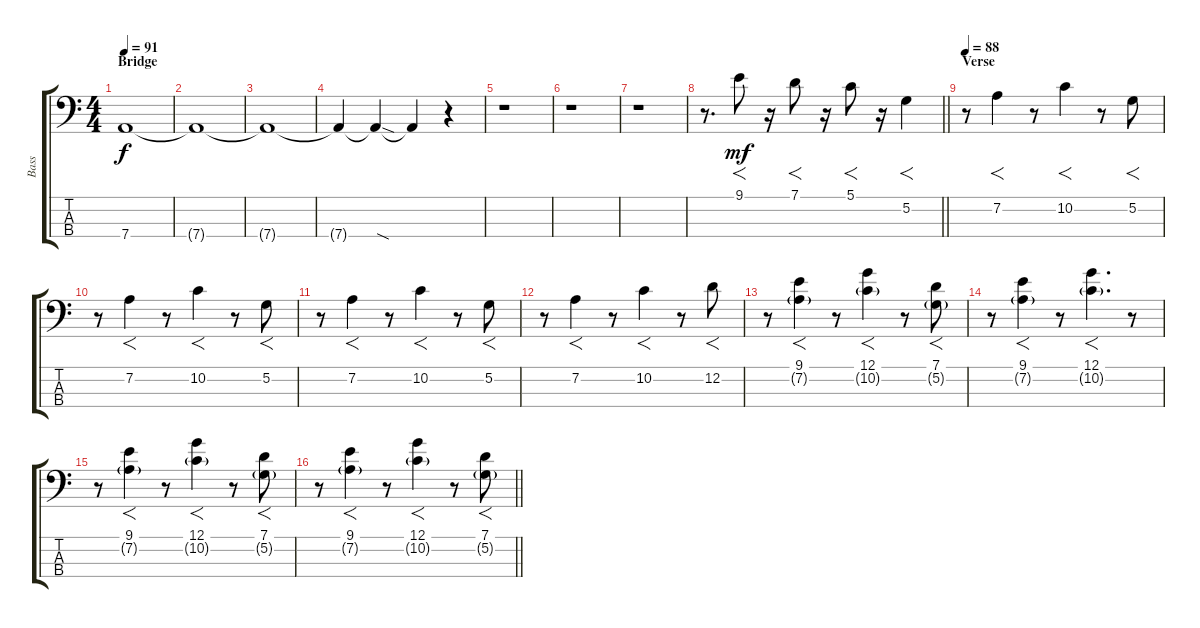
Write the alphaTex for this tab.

\track ("Bass" "Bass") {instrument electricbasspick}
\staff {score tabs}
\tuning (G2 D2 A1 D1) {hide}
\ts (4 4)
\section ("" "Bridge")
\tempo 91
\clef f4
\ks c
7.4.1{dy f volume 0} |
7.4{t}.1 |
7.4{t}.1 |
7.4{t}.4 7.4{sod t}.4 7.4{t}.4 r.4 |
r.1 |
r.1 |
r.1 |
\barLineRight lightlight
r.8{d volume 16 instrument overdrivenguitar} 9.1.8{f dy mf} r.16 7.1.8{f} r.16 5.1.8{f} r.16 5.2.4{f} |
\section ("" "Verse")
\tempo 88
r.8{volume 13 balance 14 instrument overdrivenguitar} 7.2.4{f} r.8 10.2.4{f} r.8 5.2.8{f} |
r.8 7.2.4{f} r.8 10.2.4{f} r.8 5.2.8{f} |
r.8 7.2.4{f} r.8 10.2.4{f} r.8 5.2.8{f} |
r.8 7.2.4{f} r.8 10.2.4{f} r.8 12.2.8{f} |
r.8 (9.1 7.2{g}).4{f} r.8 (12.1 10.2{g}).4{f} r.8 (7.1 5.2{g}).8{f} |
r.8 (9.1 7.2{g}).4{f} r.8 (12.1 10.2{g}).4{f d} r.8 |
r.8 (9.1 7.2{g}).4{f} r.8 (12.1 10.2{g}).4{f} r.8 (7.1 5.2{g}).8{f} |
\barLineRight lightlight
r.8 (9.1 7.2{g}).4{f} r.8 (12.1 10.2{g}).4{f} r.8 (7.1 5.2{g}).8{f}
